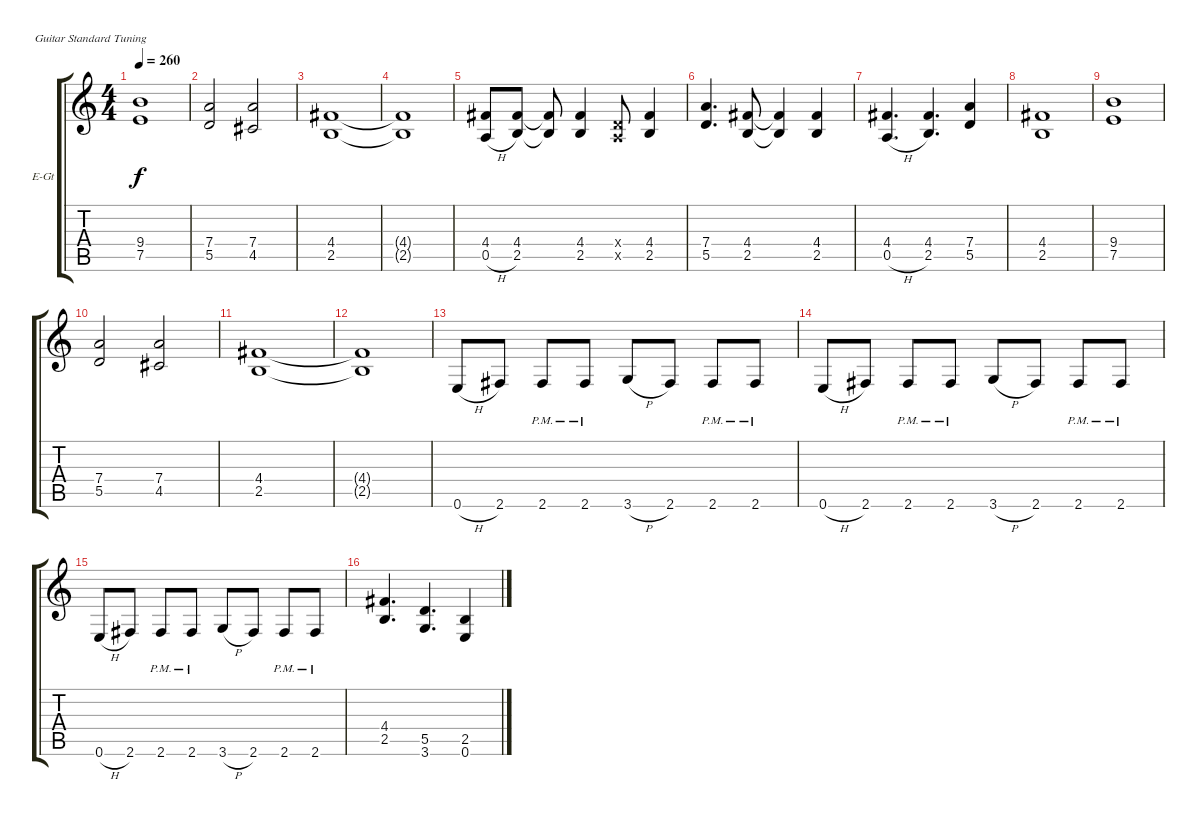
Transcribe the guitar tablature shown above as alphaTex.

\defaultSystemsLayout 4
\bracketExtendMode groupsimilarinstruments
\firstSystemTrackNameOrientation horizontal
\otherSystemsTrackNameOrientation horizontal
\track ("Herman Frank" "E-Gt") {instrument distortionguitar}
\staff {score tabs}
\tuning (E4 B3 G3 D3 A2 E2)
\ts (4 4)
\tempo 260
\clef g2
\ks c
(9.4 7.5).1{dy f} |
(7.4 5.5).2 (7.4 4.5).2 |
(4.4 2.5).1 |
(2.5{t} 4.4{t}).1 |
(4.4 0.5{h}).8 (4.4 2.5).8 (4.4{t} 2.5{t}).8 (4.4 2.5).4 (0.4{x} 0.5{x}).8 (2.5 4.4).4 |
(7.4 5.5).4{d} (4.4 2.5).8 (4.4{t} 2.5{t}).4 (2.5 4.4).4 |
(4.4 0.5{h}).4{d} (4.4 2.5).4{d} (7.4 5.5).4 |
(4.4 2.5).1 |
(9.4 7.5).1 |
(7.4 5.5).2 (7.4 4.5).2 |
(4.4 2.5).1 |
(4.4{t} 2.5{t}).1 |
0.6{h}.8 2.6.8 2.6{pm}.8 2.6{pm}.8 3.6{h}.8 2.6.8 2.6{pm}.8 2.6{pm}.8 |
0.6{h}.8 2.6.8 2.6{pm}.8 2.6{pm}.8 3.6{h}.8 2.6.8 2.6{pm}.8 2.6{pm}.8 |
0.6{h}.8 2.6.8 2.6{pm}.8 2.6{pm}.8 3.6{h}.8 2.6.8 2.6{pm}.8 2.6{pm}.8 |
(4.4 2.5).4{d} (5.5 3.6).4{d} (2.5 0.6).4
